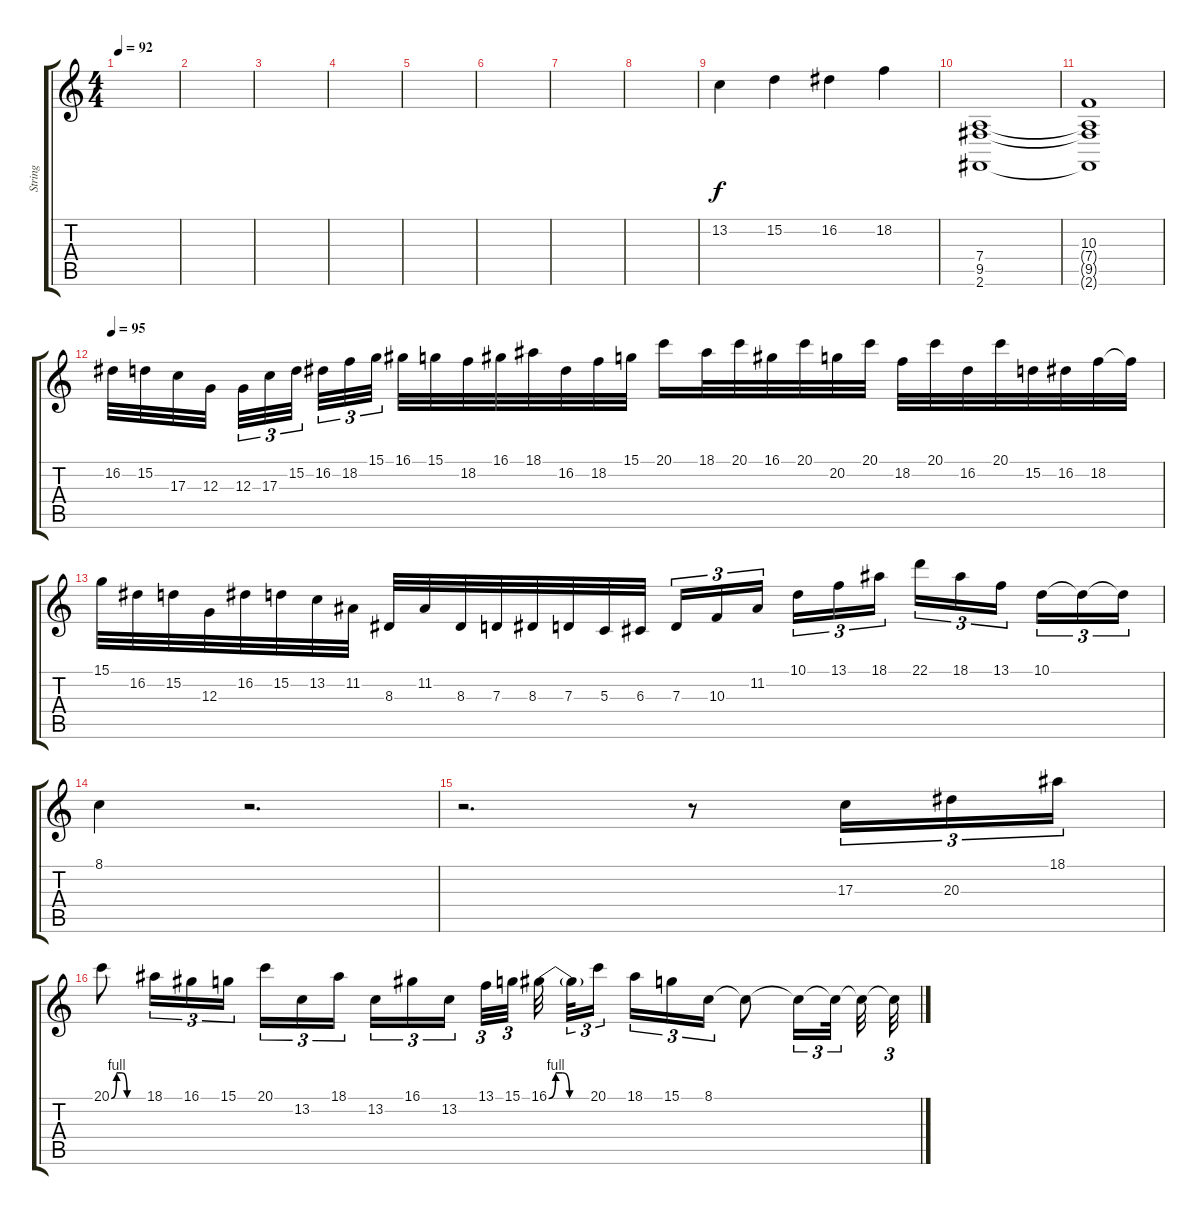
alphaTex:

\track ("String" "String") {instrument stringensemble1}
\staff {score tabs}
\tuning (E4 B3 G3 D3 A2 E2) {hide}
\ts (4 4)
\tempo 92
\clef g2
\ks c
|
|
|
|
|
|
|
|
13.2.4 15.2.4 16.2.4 18.2.4 |
(7.4 9.5 2.6).1 |
(10.3 7.4{t} 9.5{t} 2.6{t}).1 |
\tempo 95
16.2.32{instrument pad3polysynth} 15.2.32 17.3.32 12.3.32{beam splitsecondary} 12.3.32{tu (3 2)} 17.3.32{tu (3 2)} 15.2.32{tu (3 2) beam splitsecondary} 16.2.32{tu (3 2)} 18.2.32{tu (3 2)} 15.1.32{tu (3 2)} 16.1.32 15.1.32 18.2.32 16.1.32 18.1.32 16.2.32 18.2.32 15.1.32 20.1.16 18.1.32 20.1.32 16.1.32 20.1.32 20.2.32 20.1.32 18.2.32 20.1.32 16.2.32 20.1.32 15.2.32 16.2.32 18.2.32 18.2{t}.32 |
15.1.32 16.2.32 15.2.32 12.3.32 16.2.32 15.2.32 13.2.32 11.2.32 8.3.32 11.2.32 8.3.32 7.3.32 8.3.32 7.3.32 5.3.32 6.3.32 7.3.16{tu (3 2)} 10.3.16{tu (3 2)} 11.2.16{tu (3 2) beam splitsecondary} 10.1.16{tu (3 2)} 13.1.16{tu (3 2)} 18.1.16{tu (3 2)} 22.1.16{tu (3 2)} 18.1.16{tu (3 2)} 13.1.16{tu (3 2) beam splitsecondary} 10.1.16{tu (3 2)} 10.1{t}.16{tu (3 2)} 10.1{t}.16{tu (3 2)} |
8.1.4 r.2{d} |
r.2{d} r.8 17.3.16{tu (3 2)} 20.3.16{tu (3 2)} 18.1.16{tu (3 2)} |
20.1{be (custom 0 0 10 4 20 4 30 0 60 0)}.8 18.1.16{tu (3 2)} 16.1.16{tu (3 2)} 15.1.16{tu (3 2)} 20.1.16{tu (3 2)} 13.2.16{tu (3 2)} 18.1.16{tu (3 2) beam splitsecondary} 13.2.16{tu (3 2)} 16.1.16{tu (3 2)} 13.2.16{tu (3 2)} 13.1.32{tu (3 2)} 15.1.32{tu (3 2) beam splitsecondary} 16.1{be (custom 0 0 10 4 20 4 30 0 60 0)}.32{beam splitsecondary} 16.1{t}.32{tu (3 2)} 20.1.16{tu (3 2) beam splitsecondary} 18.1.16{tu (3 2)} 15.1.16{tu (3 2)} 8.1.16{tu (3 2)} 8.1{t}.8 8.1{t}.16{tu (3 2)} 8.1{t}.32{tu (3 2) beam splitsecondary} 8.1{t}.32 8.1{t}.32{tu (3 2)}
